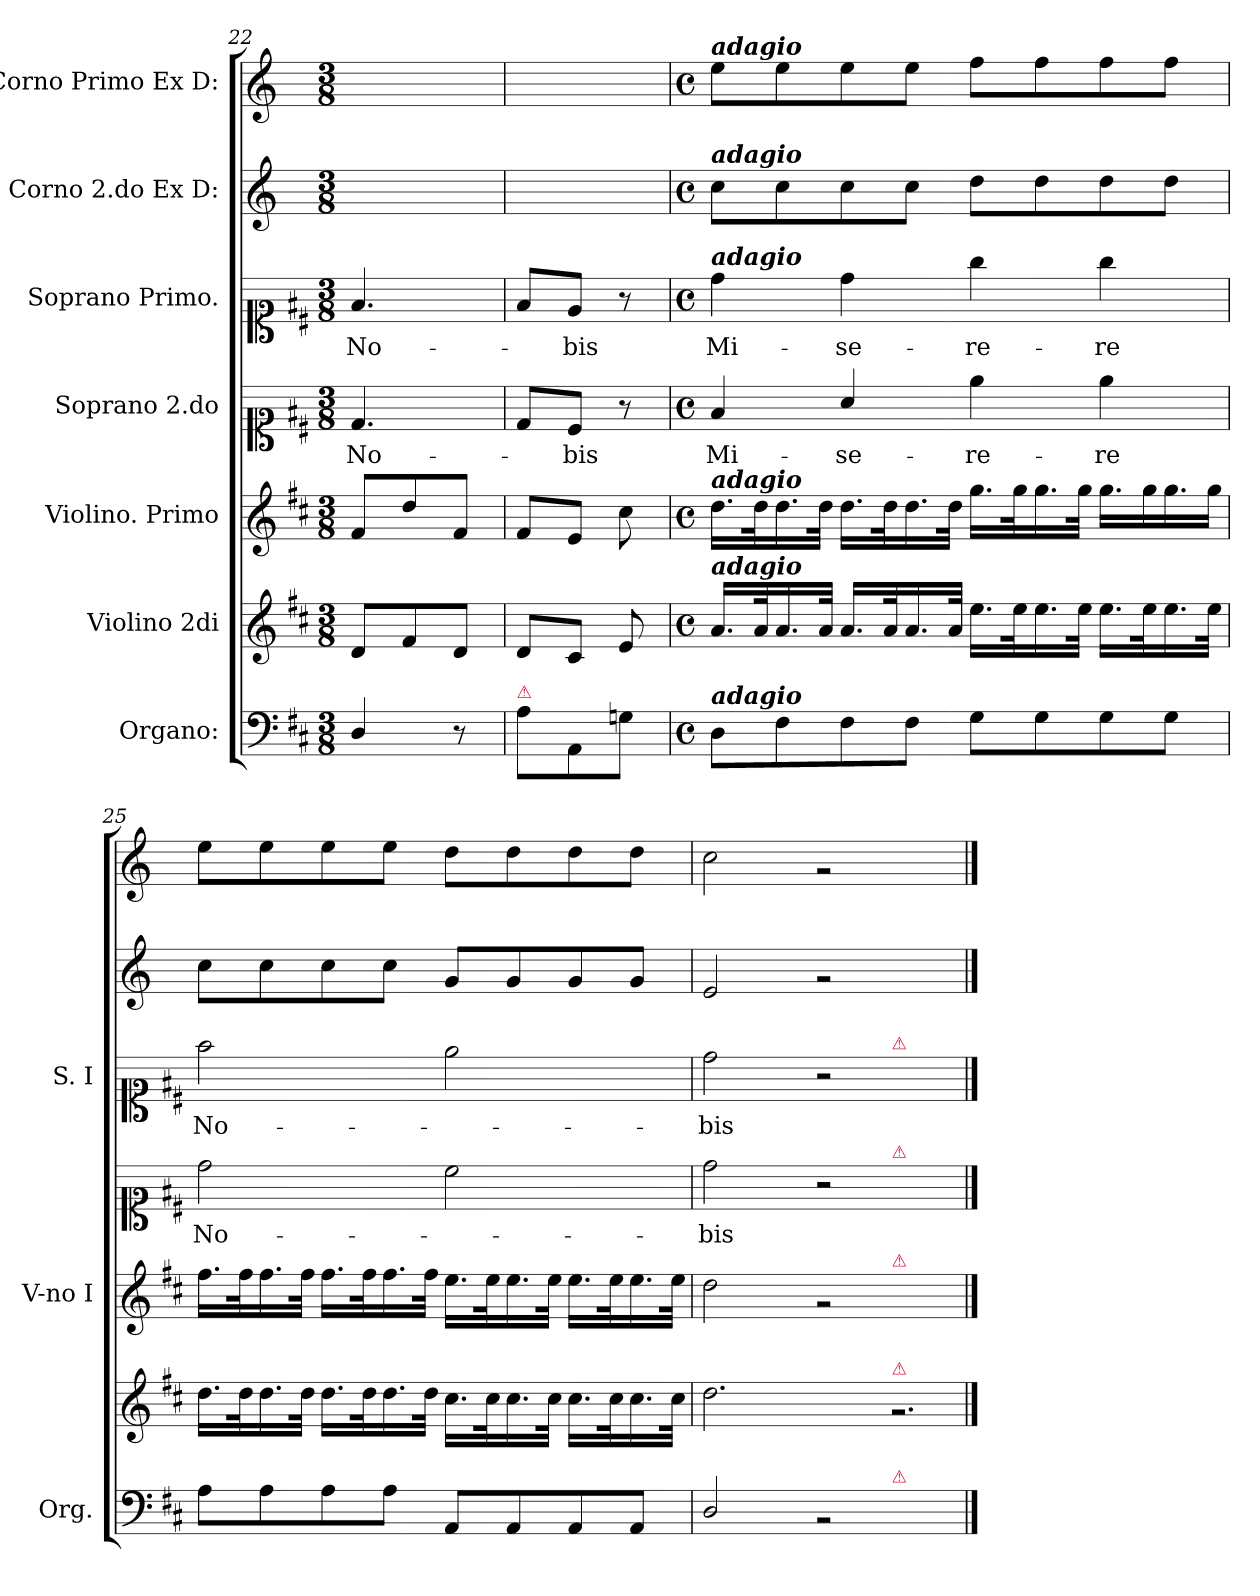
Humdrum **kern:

**kern	**kern	**kern	**kern	**text	**kern	**text	**kern	**kern
*part7	*part6	*part5	*part4	*part4	*part3	*part3	*part2	*part1
*staff7	*staff6	*staff5	*staff4	*staff4	*staff3	*staff3	*staff2	*staff1
*I"Organo:	*I"Violino 2di	*I"Violino. Primo	*I"Soprano 2.do	*	*I"Soprano Primo.	*	*I"Corno 2.do Ex D:	*I"Corno Primo Ex D:
*I'Org.	*	*I'V-no I	*	*	*I'S. I	*	*	*
*clefF4	*clefG2	*clefG2	*clefC1	*	*clefC1	*	*clefG2	*clefG2
*	*	*	*	*	*	*	*ITrd6c10	*ITrd6c10
*k[f#c#]	*k[f#c#]	*k[f#c#]	*k[f#c#]	*	*k[f#c#]	*	*k[f#c#]	*k[f#c#]
*M3/8	*M3/8	*M3/8	*M3/8	*	*M3/8	*	*M3/8	*M3/8
=22	=22	=22	=22	=22	=22	=22	=22	=22
4D/	8d/L	8f#/L	4.d/	No-	4.f#/	No-	4.ryy	4.ryy
.	8f#/	8dd/	.	.	.	.	.	.
8r	8d/J	8f#/J	.	.	.	.	.	.
=23	=23	=23	=23	=23	=23	=23	=23	=23
!LO:TX:a:color=crimson:t=⚠	!	!	!	!	!	!	!	!
8A\L	8d/L	8f#/L	8d/L	.	8f#/L	.	4.ryy	4.ryy
8AA/	8c#/J	8e/J	8c#/J	-bis	8e/J	-bis	.	.
8Gn\J	8e/	8cc#\	8r	.	8r	.	.	.
=24	=24	=24	=24	=24	=24	=24	=24	=24
*M4/4	*M4/4	*M4/4	*M4/4	*	*M4/4	*	*M4/4	*M4/4
*met(c)	*met(c)	*met(c)	*met(c)	*	*met(c)	*	*met(c)	*met(c)
!	!	!	!	!	!	!	!	!LO:TX:a:Bi:t=adagio
!	!	!	!	!	!	!	!LO:TX:a:Bi:t=adagio	!
!	!	!	!	!	!LO:TX:a:Bi:t=adagio	!	!	!
!	!	!LO:TX:a:Bi:t=adagio	!	!	!	!	!	!
!	!LO:TX:a:Bi:t=adagio	!	!	!	!	!	!	!
!LO:TX:a:Bi:t=adagio	!	!	!	!	!	!	!	!
8D\L	16.a/LL	16.dd\LL	4f#/	Mi-	4dd\	Mi-	8d\L	8f#\L
.	32a/K	32dd\K	.	.	.	.	.	.
8F#\	16.a/	16.dd\	.	.	.	.	8d\	8f#\
.	32a/JJk	32dd\JJk	.	.	.	.	.	.
8F#\	16.a/LL	16.dd\LL	4a/	-se-	4dd\	-se-	8d\	8f#\
.	32a/K	32dd\K	.	.	.	.	.	.
8F#\J	16.a/	16.dd\	.	.	.	.	8d\J	8f#\J
.	32a/JJk	32dd\JJk	.	.	.	.	.	.
8G\L	16.ee\LL	16.gg\LL	4ee\	-re-	4gg\	-re-	8e\L	8g\L
.	32ee\K	32gg\K	.	.	.	.	.	.
8G\	16.ee\	16.gg\	.	.	.	.	8e\	8g\
.	32ee\JJk	32gg\JJk	.	.	.	.	.	.
8G\	16.ee\LL	16.gg\LL	4ee\	-re	4gg\	-re	8e\	8g\
!	!	!LO:N:vis=16	!	!	!	!	!	!
.	32ee\K	32gg\	.	.	.	.	.	.
8G\J	16.ee\	16.gg\	.	.	.	.	8e\J	8g\J
!	!	!LO:N:vis=16	!	!	!	!	!	!
.	32ee\JJk	32gg\JJ	.	.	.	.	.	.
=25	=25	=25	=25	=25	=25	=25	=25	=25
8A\L	16.dd\LL	16.ff#\LL	2dd\	No-	2ff#\	No-	8d\L	8f#\L
.	32dd\K	32ff#\K	.	.	.	.	.	.
8A\	16.dd\	16.ff#\	.	.	.	.	8d\	8f#\
.	32dd\JJk	32ff#\JJk	.	.	.	.	.	.
8A\	16.dd\LL	16.ff#\LL	.	.	.	.	8d\	8f#\
.	32dd\K	32ff#\K	.	.	.	.	.	.
8A\J	16.dd\	16.ff#\	.	.	.	.	8d\J	8f#\J
.	32dd\JJk	32ff#\JJk	.	.	.	.	.	.
8AA/L	16.cc#\LL	16.ee\LL	2cc#\	.	2ee\	.	8A/L	8e\L
.	32cc#\K	32ee\K	.	.	.	.	.	.
8AA/	16.cc#\	16.ee\	.	.	.	.	8A/	8e\
.	32cc#\JJk	32ee\JJk	.	.	.	.	.	.
8AA/	16.cc#\LL	16.ee\LL	.	.	.	.	8A/	8e\
.	32cc#\K	32ee\K	.	.	.	.	.	.
8AA/J	16.cc#\	16.ee\	.	.	.	.	8A/J	8e\J
.	32cc#\JJk	32ee\JJk	.	.	.	.	.	.
=26	=26	=26	=26	=26	=26	=26	=26	=26
*^	*	*^	*^	*	*^	*	*	*
2D/	2.ryy	2.dd\	2dd\	2.ryy	2dd\	2.ryy	-bis	2dd\	2.ryy	-bis	2F#/	2d\
2rBB	.	.	2rg	.	2r	.	.	2r	.	.	2rg	2rg
!	!	!	!	!	!	!	!	!	!LO:TX:a:color=crimson:t=⚠	!	!	!
!	!	!	!	!	!	!LO:TX:a:color=crimson:t=⚠	!	!	!	!	!	!
!	!	!	!	!LO:TX:a:color=crimson:t=⚠	!	!	!	!	!	!	!	!
!	!	!LO:TX:a:color=crimson:t=⚠	!	!	!	!	!	!	!	!	!	!
!	!LO:TX:a:color=crimson:t=⚠	!	!	!	!	!	!	!	!	!	!	!
!	!	!LO:N:vis=2.	!	!	!	!	!	!	!	!	!	!
.	4ryy	4rg	.	4ryy	.	4ryy	.	.	4ryy	.	.	.
*	*	*	*v	*v	*	*	*	*v	*v	*	*	*
*v	*v	*	*	*v	*v	*	*	*	*	*
==	==	==	==	==	==	==	==	==
*-	*-	*-	*-	*-	*-	*-	*-	*-
